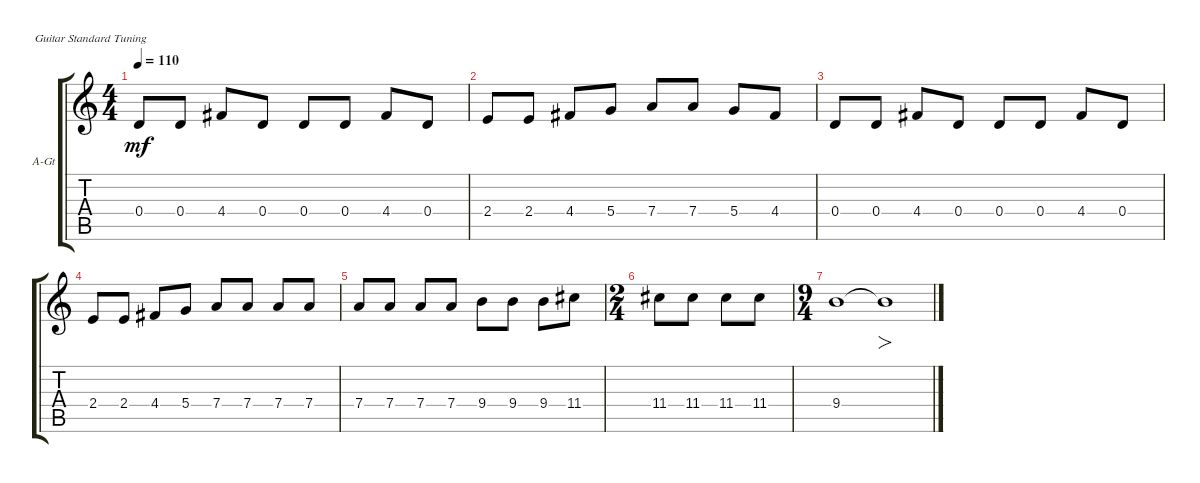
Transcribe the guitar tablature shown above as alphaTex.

\defaultSystemsLayout 4
\bracketExtendMode groupsimilarinstruments
\firstSystemTrackNameOrientation horizontal
\otherSystemsTrackNameOrientation horizontal
\track ("Guitare additionnelle" "A-Gt") {instrument overdrivenguitar}
\staff {score tabs}
\tuning (E4 B3 G3 D3 A2 E2)
\ts (4 4)
\tempo 110
\clef g2
\ks c
0.4.8{dy mf} 0.4.8 4.4.8 0.4.8 0.4.8 0.4.8 4.4.8 0.4.8 |
2.4.8 2.4.8 4.4.8 5.4.8 7.4.8 7.4.8 5.4.8 4.4.8 |
0.4.8 0.4.8 4.4.8 0.4.8 0.4.8 0.4.8 4.4.8 0.4.8 |
2.4.8 2.4.8 4.4.8 5.4.8 7.4.8 7.4.8 7.4.8 7.4.8 |
7.4.8 7.4.8 7.4.8 7.4.8 9.4.8 9.4.8 9.4.8 11.4.8 |
\ts (2 4)
11.4.8 11.4.8 11.4.8 11.4.8 |
\ts (9 4)
9.4.1 9.4{t}.1{fo}
